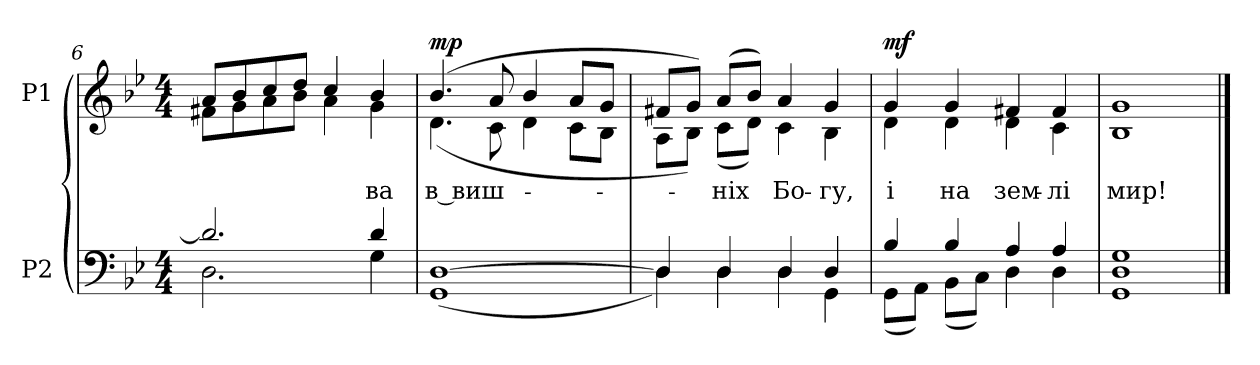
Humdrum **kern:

**kern	**kern	**text	**dynam
*part2	*part1	*part1	*part1
*staff2	*staff1	*staff1	*staff1
*I"P2	*I"P1	*	*
*clefF4	*clefG2	*	*
*k[b-e-]	*k[b-e-]	*	*
*B-:	*B-:	*	*
*M4/4	*M4/4	*	*
=6	=6	=6	=6
*^	*^	*	*
2.di/]	2.Di\	8ai/L	8f#Xi\L	.	.
.	.	8b-i/	8gi\	.	.
.	.	8cci/	8ai\	.	.
.	.	8ddi/J	8b-i\J	.	.
.	.	4cci/	4ai\	.	.
!	!	!	!	!LO:LY:b:color=#000000	!
4di/	4Gi\	4b-i/	4gi\	-ва	.
=7	=7	=7	=7	=7	=7
!	!	!	!	!LO:LY:b:color=#000000	!
[>1Di	(1GGi	(4.b-i/	(4.di\	в виш-	mp
.	.	8ai/	8ci\	.	.
.	.	4b-i/	4di\	.	.
.	.	8ai/L	8ci\L	.	.
.	.	8gi/J	8B-i\J	.	.
=8	=8	=8	=8	=8	=8
4Di/]	4Di\)	8f#Xi/L	8Ai\L	.	.
.	.	8gi/J)	8B-i\J)	.	.
!	!	!	!	!LO:LY:b:color=#000000	!
4Di/	4Di\	(8ai/L	(8ci\L	-ніх	.
.	.	8b-i/J)	8di\J)	.	.
!	!	!	!	!LO:LY:b:color=#000000	!
4Di/	4Di\	4ai/	4ci\	Бо-	.
!	!	!	!	!LO:LY:b:color=#000000	!
4Di/	4GGi\	4gi/	4B-i\	-гу,	.
=9	=9	=9	=9	=9	=9
!	!	!	!	!LO:LY:b:color=#000000	!
4B-i/	(8GGi\L	4gi/	4di\	і	mf
.	8AAi\J)	.	.	.	.
!	!	!	!	!LO:LY:b:color=#000000	!
4B-i/	(8BB-i\L	4gi/	4di\	на	.
.	8Ci\J)	.	.	.	.
!	!	!	!	!LO:LY:b:color=#000000	!
4Ai/	4Di\	4f#Xi/	4di\	зем-	.
!	!	!	!	!LO:LY:b:color=#000000	!
4Ai/	4Di\	4f#i/	4ci\	-лі	.
=10	=10	=10	=10	=10	=10
!	!	!	!	!LO:LY:b:color=#000000	!
1Gi	1GGi 1Di	1gi	1B-i	мир!	.
*v	*v	*	*	*	*
*	*v	*v	*	*
==	==	==	==
*-	*-	*-	*-
